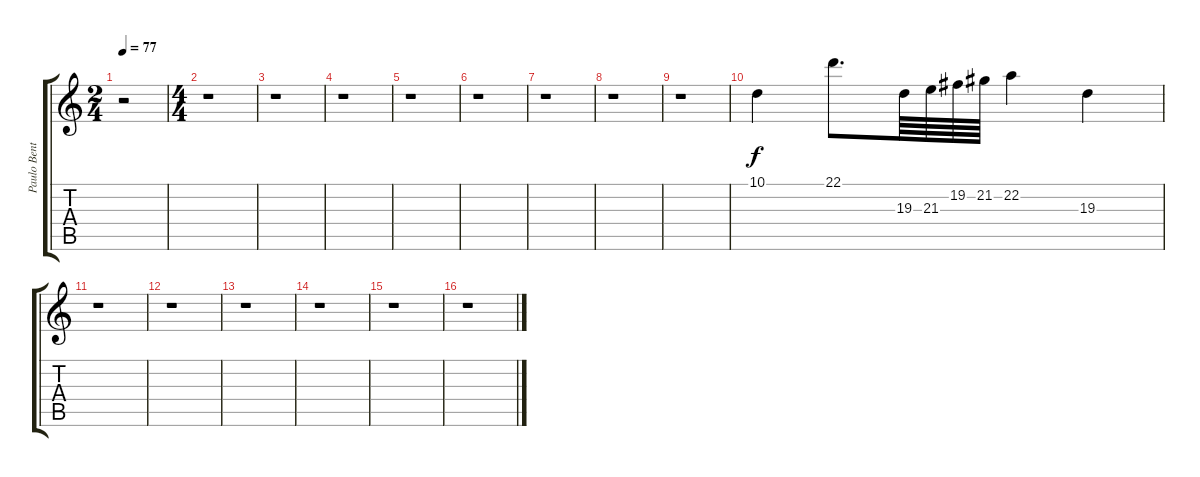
\track ("Paulo Bento" "Paulo Bent") {instrument flute}
\staff {score tabs}
\tuning (E4 B3 G3 D3 A2 E2) {hide}
\ts (2 4)
\tempo 77
\clef g2
\ks c
r.2{dy f} |
\ts (4 4)
r.1 |
r.1 |
r.1 |
r.1 |
r.1 |
r.1 |
r.1 |
r.1 |
10.1.4 22.1.8{d} 19.3.64 21.3.64 19.2.64 21.2.64 22.2.4 19.3.4 |
r.1 |
r.1 |
r.1 |
r.1 |
r.1 |
r.1
